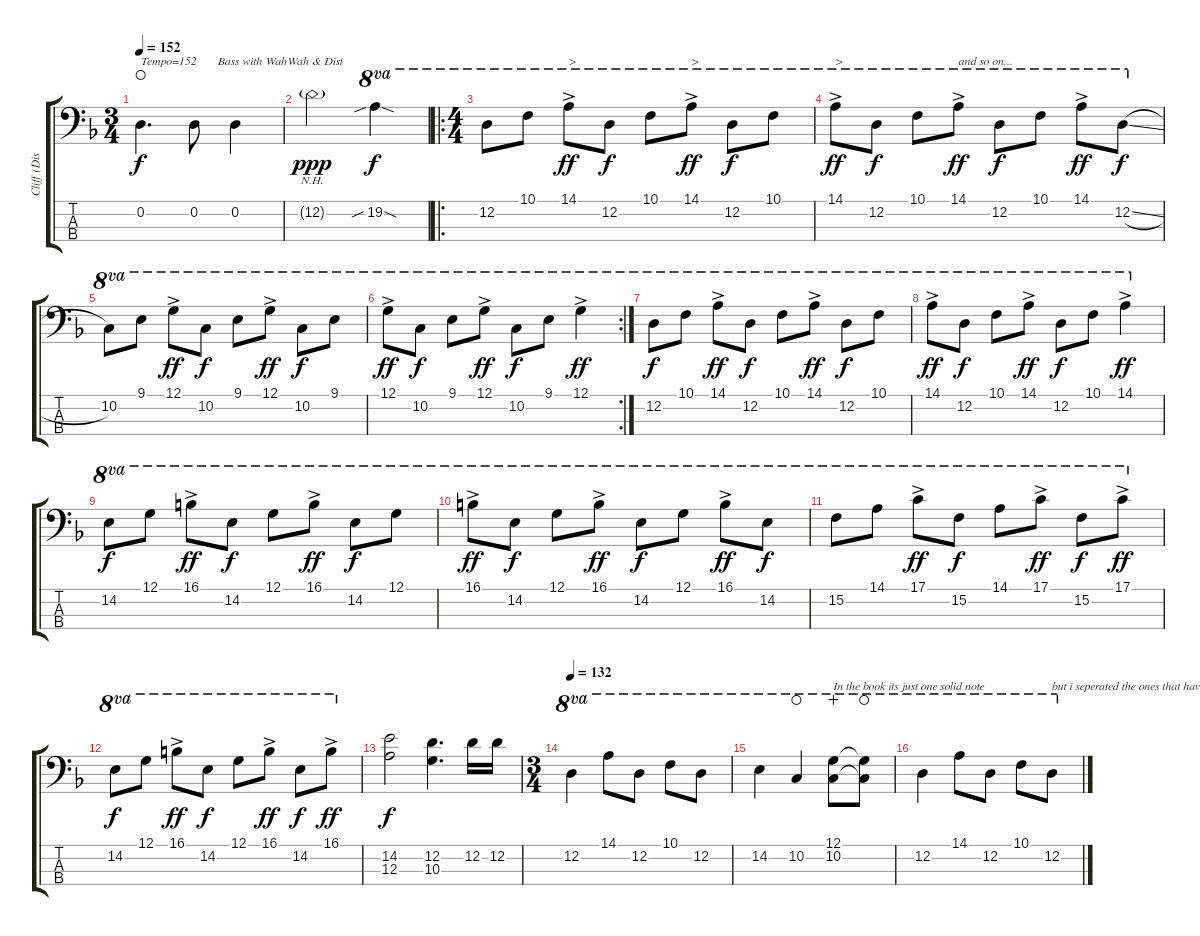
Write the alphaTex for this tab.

\track ("Cliff (Distortion Bass)" "Cliff (Dis") {instrument overdrivenguitar}
\staff {score tabs}
\tuning (G2 D2 A1 E1) {hide}
\ts (3 4)
\tempo 152
\clef f4
\ks f
0.2.4{d txt "Tempo=152       Bass with WahWah & Dist" dy f instrument overdrivenguitar waho} 0.2.8 0.2.4 |
12.2{nh g}.2{dy ppp} 19.2{sib sod}.4{ot 8va dy f} |
\ro
\ts (4 4)
12.2.8{ot 8va} 10.1.8{ot 8va} 14.1{ac}.8{ot 8va txt ">" dy ff} 12.2.8{ot 8va dy f} 10.1.8{ot 8va} 14.1{ac}.8{ot 8va txt ">" dy ff} 12.2.8{ot 8va dy f} 10.1.8{ot 8va} |
14.1{ac}.8{ot 8va txt ">" dy ff} 12.2.8{ot 8va dy f} 10.1.8{ot 8va} 14.1{ac}.8{ot 8va txt "and so on..." dy ff} 12.2.8{ot 8va dy f} 10.1.8{ot 8va} 14.1{ac}.8{ot 8va dy ff} 12.2{sl}.8{ot 8va dy f} |
10.2.8{ot 8va} 9.1.8{ot 8va} 12.1{ac}.8{ot 8va dy ff} 10.2.8{ot 8va dy f} 9.1.8{ot 8va} 12.1{ac}.8{ot 8va dy ff} 10.2.8{ot 8va dy f} 9.1.8{ot 8va} |
\rc 2
12.1{ac}.8{ot 8va dy ff} 10.2.8{ot 8va dy f} 9.1.8{ot 8va} 12.1{ac}.8{ot 8va dy ff} 10.2.8{ot 8va dy f} 9.1.8{ot 8va} 12.1{ac}.4{ot 8va dy ff} |
12.2.8{ot 8va dy f} 10.1.8{ot 8va} 14.1{ac}.8{ot 8va dy ff} 12.2.8{ot 8va dy f} 10.1.8{ot 8va} 14.1{ac}.8{ot 8va dy ff} 12.2.8{ot 8va dy f} 10.1.8{ot 8va} |
14.1{ac}.8{ot 8va dy ff} 12.2.8{ot 8va dy f} 10.1.8{ot 8va} 14.1{ac}.8{ot 8va dy ff} 12.2.8{ot 8va dy f} 10.1.8{ot 8va} 14.1{ac}.4{ot 8va dy ff} |
14.2.8{ot 8va dy f} 12.1.8{ot 8va} 16.1{ac}.8{ot 8va dy ff} 14.2.8{ot 8va dy f} 12.1.8{ot 8va} 16.1{ac}.8{ot 8va dy ff} 14.2.8{ot 8va dy f} 12.1.8{ot 8va} |
16.1{ac}.8{ot 8va dy ff} 14.2.8{ot 8va dy f} 12.1.8{ot 8va} 16.1{ac}.8{ot 8va dy ff} 14.2.8{ot 8va dy f} 12.1.8{ot 8va} 16.1{ac}.8{ot 8va dy ff} 14.2.8{ot 8va dy f} |
15.2.8{ot 8va} 14.1.8{ot 8va} 17.1{ac}.8{ot 8va dy ff} 15.2.8{ot 8va dy f} 14.1.8{ot 8va} 17.1{ac}.8{ot 8va dy ff} 15.2.8{ot 8va dy f} 17.1{ac}.8{ot 8va dy ff} |
14.2.8{ot 8va dy f} 12.1.8{ot 8va} 16.1{ac}.8{ot 8va dy ff} 14.2.8{ot 8va dy f} 12.1.8{ot 8va} 16.1{ac}.8{ot 8va dy ff} 14.2.8{ot 8va dy f} 16.1{ac}.8{ot 8va dy ff} |
(14.2 12.3).2{dy f} (12.2 10.3).4{d} 12.2.16 12.2.16 |
\ts (3 4)
\tempo 132
12.2.4{ot 8va} 14.1.8{ot 8va} 12.2.8{ot 8va} 10.1.8{ot 8va} 12.2.8{ot 8va} |
14.2.4{ot 8va} 10.2.4{ot 8va waho} (12.1 10.2).8{ot 8va txt "In the book its just one solid note " wahc} (12.1{t} 10.2{t}).8{ot 8va waho} |
12.2.4{ot 8va} 14.1.8{ot 8va} 12.2.8{ot 8va} 10.1.8{ot 8va} 12.2.8{ot 8va txt "but i seperated the ones that have wah indicators"}
